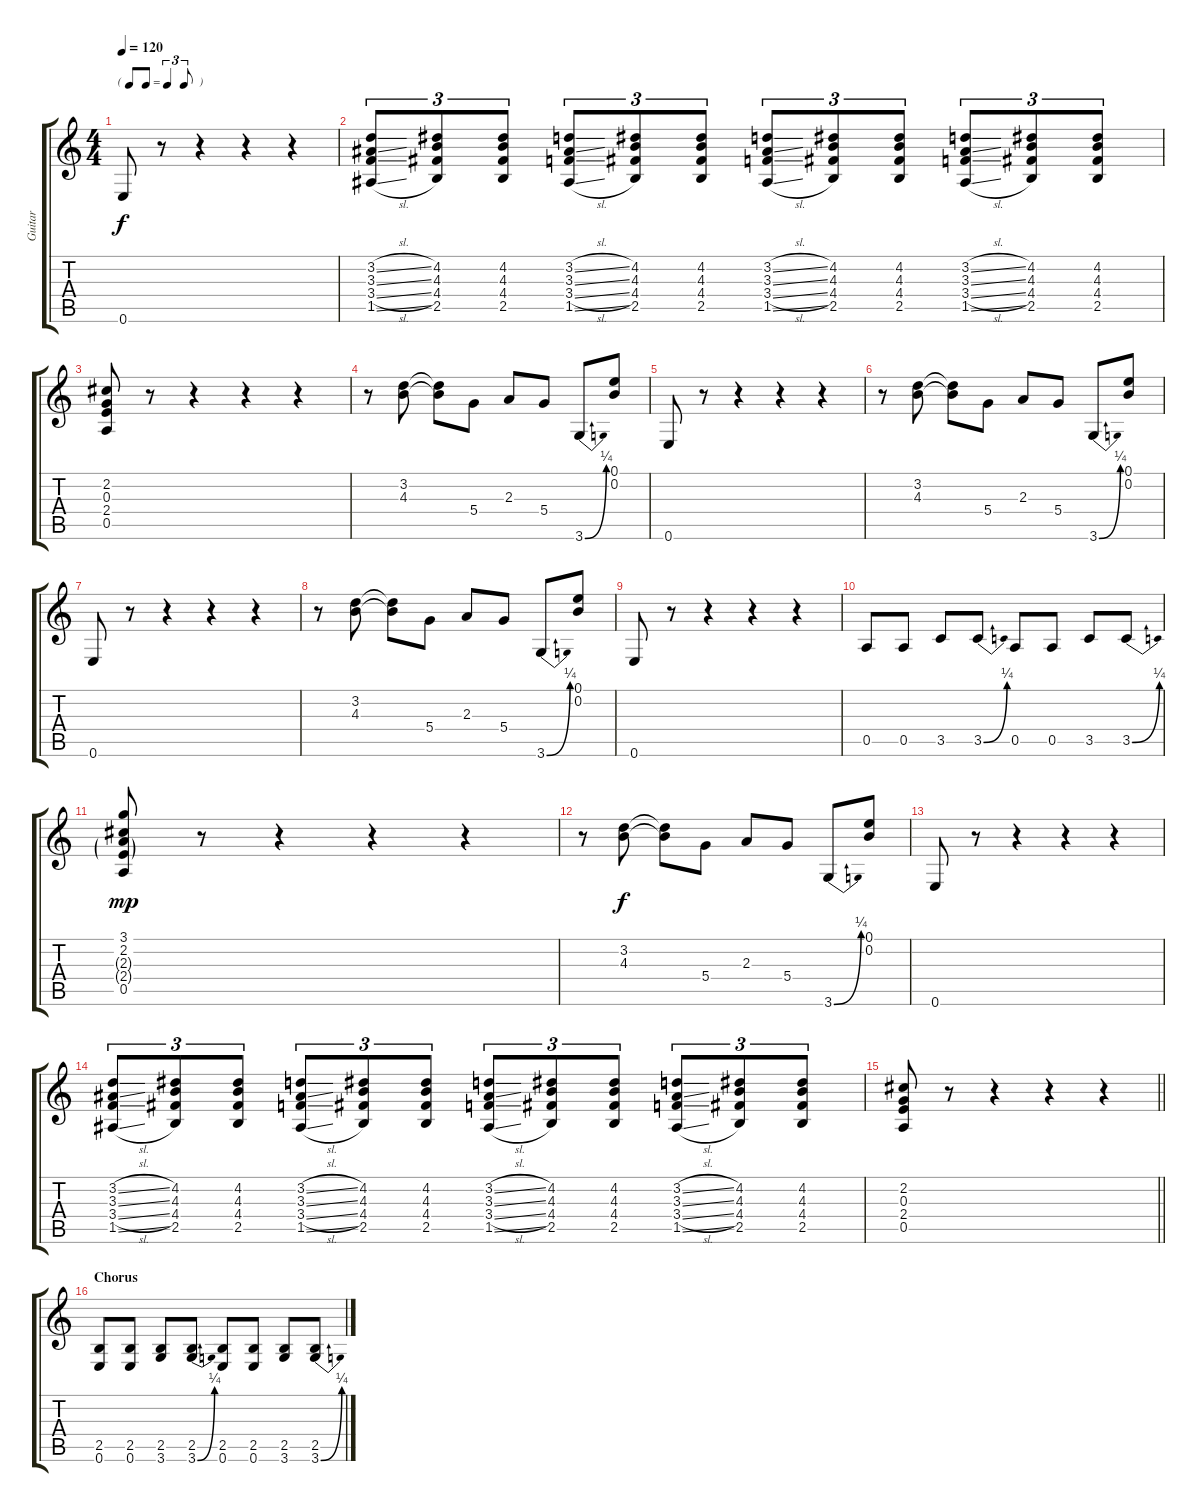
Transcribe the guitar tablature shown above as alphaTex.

\track ("Guitar" "Guitar") {instrument acousticguitarsteel}
\staff {score tabs}
\tuning (E4 B3 G3 D3 A2 E2) {hide}
\ts (4 4)
\tf triplet8th
\tempo 120
\clef g2
\ks c
0.6.8{dy f} r.8 r.4 r.4 r.4 |
(3.2{sl} 3.3{sl} 3.4{sl} 1.5{sl}).8{tu (3 2)} (4.2 4.3 4.4 2.5).8{tu (3 2)} (4.2 4.3 4.4 2.5).8{tu (3 2)} (3.2{sl} 3.3{sl} 3.4{sl} 1.5{sl}).8{tu (3 2)} (4.2 4.3 4.4 2.5).8{tu (3 2)} (4.2 4.3 4.4 2.5).8{tu (3 2)} (3.2{sl} 3.3{sl} 3.4{sl} 1.5{sl}).8{tu (3 2)} (4.2 4.3 4.4 2.5).8{tu (3 2)} (4.2 4.3 4.4 2.5).8{tu (3 2)} (3.2{sl} 3.3{sl} 3.4{sl} 1.5{sl}).8{tu (3 2)} (4.2 4.3 4.4 2.5).8{tu (3 2)} (4.2 4.3 4.4 2.5).8{tu (3 2)} |
(2.2 0.3 2.4 0.5).8 r.8 r.4 r.4 r.4 |
r.8 (3.2 4.3).8 (3.2{t} 4.3{t}).8 5.4.8 2.3.8 5.4.8 3.6{be (bend 0 0 60 1)}.8 (0.1 0.2).8 |
0.6.8 r.8 r.4 r.4 r.4 |
r.8 (3.2 4.3).8 (3.2{t} 4.3{t}).8 5.4.8 2.3.8 5.4.8 3.6{be (bend 0 0 60 1)}.8 (0.1 0.2).8 |
0.6.8 r.8 r.4 r.4 r.4 |
r.8 (3.2 4.3).8 (3.2{t} 4.3{t}).8 5.4.8 2.3.8 5.4.8 3.6{be (bend 0 0 60 1)}.8 (0.1 0.2).8 |
0.6.8 r.8 r.4 r.4 r.4 |
0.5.8 0.5.8 3.5.8 3.5{be (bend 0 0 60 1)}.8 0.5.8 0.5.8 3.5.8 3.5{be (bend 0 0 60 1)}.8 |
(3.1 2.2 2.3{g} 2.4{g} 0.5).8{dy mp} r.8 r.4 r.4 r.4 |
r.8 (3.2 4.3).8{dy f} (3.2{t} 4.3{t}).8 5.4.8 2.3.8 5.4.8 3.6{be (bend 0 0 60 1)}.8 (0.1 0.2).8 |
0.6.8 r.8 r.4 r.4 r.4 |
(3.2{sl} 3.3{sl} 3.4{sl} 1.5{sl}).8{tu (3 2)} (4.2 4.3 4.4 2.5).8{tu (3 2)} (4.2 4.3 4.4 2.5).8{tu (3 2)} (3.2{sl} 3.3{sl} 3.4{sl} 1.5{sl}).8{tu (3 2)} (4.2 4.3 4.4 2.5).8{tu (3 2)} (4.2 4.3 4.4 2.5).8{tu (3 2)} (3.2{sl} 3.3{sl} 3.4{sl} 1.5{sl}).8{tu (3 2)} (4.2 4.3 4.4 2.5).8{tu (3 2)} (4.2 4.3 4.4 2.5).8{tu (3 2)} (3.2{sl} 3.3{sl} 3.4{sl} 1.5{sl}).8{tu (3 2)} (4.2 4.3 4.4 2.5).8{tu (3 2)} (4.2 4.3 4.4 2.5).8{tu (3 2)} |
\barLineRight lightlight
(2.2 0.3 2.4 0.5).8 r.8 r.4 r.4 r.4 |
\section ("" "Chorus")
(2.5 0.6).8 (2.5 0.6).8 (2.5 3.6).8 (2.5 3.6{be (bend 0 0 60 1)}).8 (2.5 0.6).8 (2.5 0.6).8 (2.5 3.6).8 (2.5 3.6{be (bend 0 0 60 1)}).8
